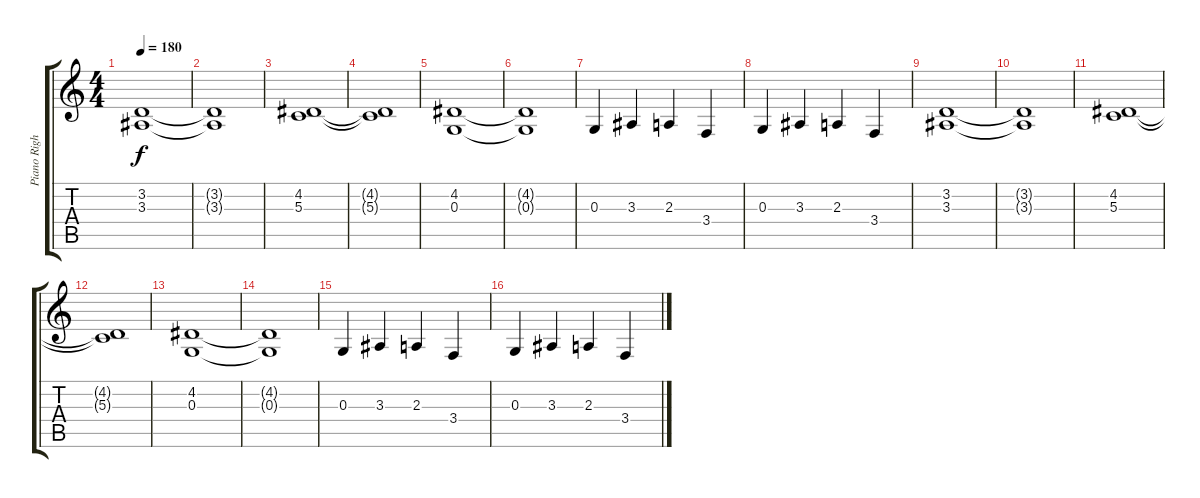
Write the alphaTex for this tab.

\track ("Piano Right Hand" "Piano Righ") {instrument acousticgrandpiano}
\staff {score tabs}
\tuning (E4 B3 G3 D3 A2 E2) {hide}
\ts (4 4)
\tempo 180
\clef g2
\ks c
(3.2 3.3).1{dy f} |
(3.2{t} 3.3{t}).1 |
(4.2 5.3).1 |
(4.2{t} 5.3{t}).1 |
(4.2 0.3).1 |
(4.2{t} 0.3{t}).1 |
0.3.4 3.3.4 2.3.4 3.4.4 |
0.3.4 3.3.4 2.3.4 3.4.4 |
(3.2 3.3).1 |
(3.2{t} 3.3{t}).1 |
(4.2 5.3).1 |
(4.2{t} 5.3{t}).1 |
(4.2 0.3).1 |
(4.2{t} 0.3{t}).1 |
0.3.4 3.3.4 2.3.4 3.4.4 |
0.3.4 3.3.4 2.3.4 3.4.4
